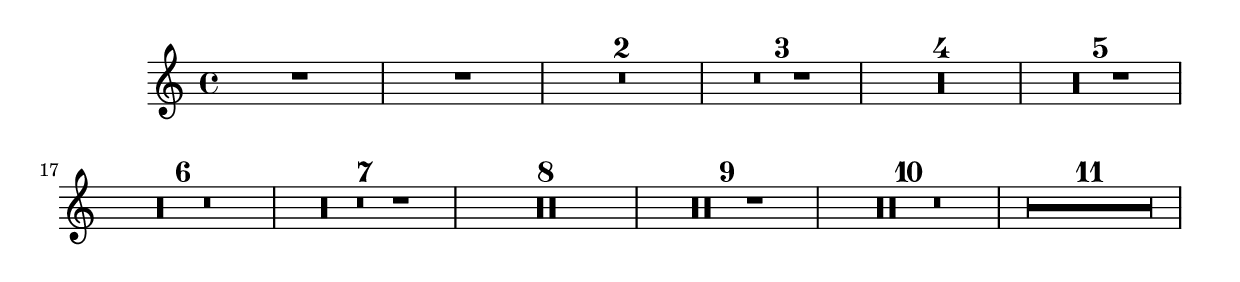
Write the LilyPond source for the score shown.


\version "2.1.22"

\header{
texidoc="
If @code{Score.skipBars} is set,
the signs for four, two, and one measure rest are combined to
produce the graphical representation of rests for up to 10 bars.
The number of bars will be written above the sign.
"
}

thenotes = \notes \relative cis' {
\set Score.skipBars = ##t
\time 4/4
R1 |
R1*1 |
R1*2 |
R1*3 |
R1*4 |
R1*5 |
R1*6 |
R1*7 |
R1*8 |
R1*9 |
R1*10 |
R1*11 | 
}

\score { << \context Staff \thenotes

	>>
}

